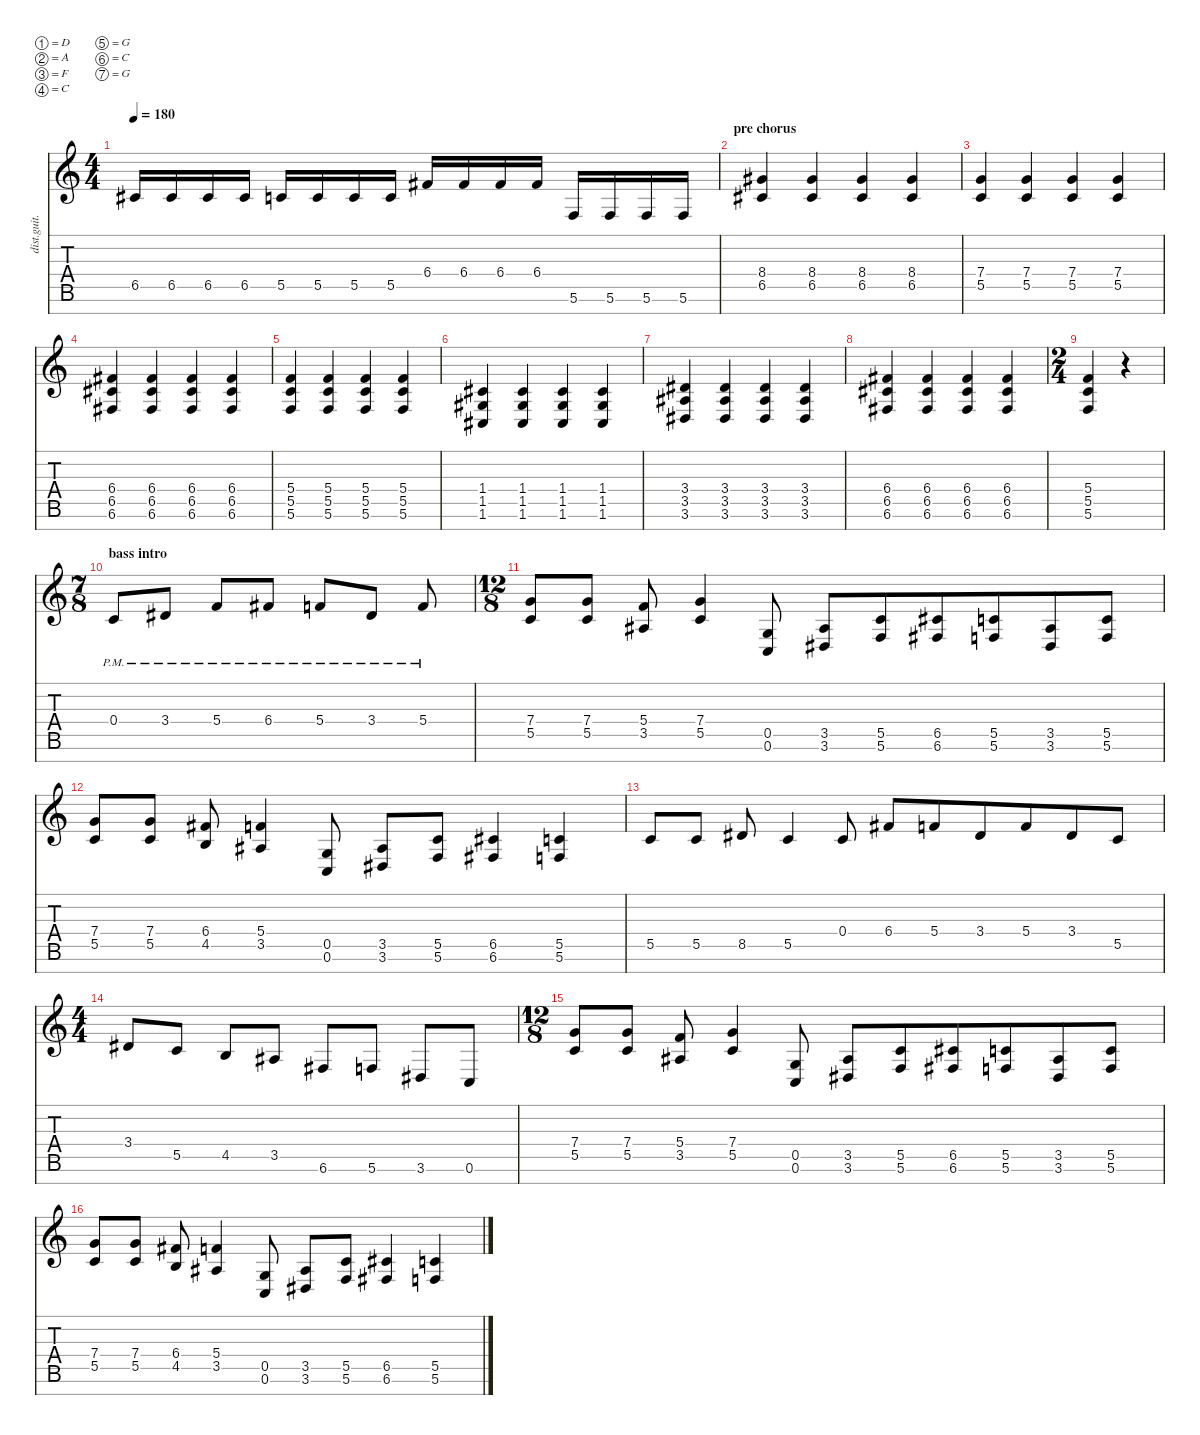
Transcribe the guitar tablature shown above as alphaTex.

\defaultSystemsLayout 4
\hideDynamics
\bracketExtendMode nobrackets
\otherSystemsTrackNameOrientation horizontal
\track ("Sergi" "dist.guit.") {instrument distortionguitar}
\staff {score tabs}
\tuning (D4 A3 F3 C3 G2 C2 G1)
\ts (4 4)
\tempo 180
\clef g2
\ks c
6.5{acc #}.16{dy mf beam Up} 6.5{acc #}.16{beam Up} 6.5{acc #}.16{beam Up} 6.5{acc #}.16{beam Up} 5.5.16{beam Up} 5.5.16{beam Up} 5.5.16{beam Up} 5.5.16{beam Up} 6.4{acc #}.16{beam Up} 6.4{acc #}.16{beam Up} 6.4{acc #}.16{beam Up} 6.4{acc #}.16{beam Up} 5.6.16{beam Up} 5.6.16{beam Up} 5.6.16{beam Up} 5.6.16{beam Up} |
\section ("" "pre chorus")
(8.4{acc #} 6.5{acc #}).4{beam Up} (8.4{acc #} 6.5{acc #}).4{beam Up} (8.4{acc #} 6.5{acc #}).4{beam Up} (8.4{acc #} 6.5{acc #}).4{beam Up} |
(7.4 5.5).4{beam Up} (7.4 5.5).4{beam Up} (7.4 5.5).4{beam Up} (7.4 5.5).4{beam Up} |
(6.4{acc #} 6.5{acc #} 6.6{acc #}).4{beam Up} (6.4{acc #} 6.5{acc #} 6.6{acc #}).4{beam Up} (6.4{acc #} 6.5{acc #} 6.6{acc #}).4{beam Up} (6.4{acc #} 6.5{acc #} 6.6{acc #}).4{beam Up} |
(5.4 5.5 5.6).4{beam Up} (5.4 5.5 5.6).4{beam Up} (5.4 5.5 5.6).4{beam Up} (5.4 5.5 5.6).4{beam Up} |
(1.4{acc #} 1.5{acc #} 1.6{acc #}).4{beam Up} (1.4{acc #} 1.5{acc #} 1.6{acc #}).4{beam Up} (1.4{acc #} 1.5{acc #} 1.6{acc #}).4{beam Up} (1.4{acc #} 1.5{acc #} 1.6{acc #}).4{beam Up} |
(3.4{acc #} 3.5{acc #} 3.6{acc #}).4{beam Up} (3.4{acc #} 3.5{acc #} 3.6{acc #}).4{beam Up} (3.4{acc #} 3.5{acc #} 3.6{acc #}).4{beam Up} (3.4{acc #} 3.5{acc #} 3.6{acc #}).4{beam Up} |
(6.4{acc #} 6.5{acc #} 6.6{acc #}).4{beam Up} (6.4{acc #} 6.5{acc #} 6.6{acc #}).4{beam Up} (6.4{acc #} 6.5{acc #} 6.6{acc #}).4{beam Up} (6.4{acc #} 6.5{acc #} 6.6{acc #}).4{beam Up} |
\ts (2 4)
\beaming (8 2 2 2 2)
(5.4 5.5 5.6).4{beam Up} r.4{beam Up} |
\ts (7 8)
\beaming (8 2 2 2 2)
\section ("" "bass intro")
0.4{pm}.8{beam Up} 3.4{pm acc #}.8{beam Up} 5.4{pm}.8{beam Up} 6.4{pm acc #}.8{beam Up} 5.4{pm}.8{beam Up} 3.4{pm acc #}.8{beam Up} 5.4{pm}.8{beam Up} |
\ts (12 8)
\beaming (8 2 2 2 6)
\section ("" "")
(7.4 5.5).8{beam Up} (7.4 5.5).8{beam Up} (5.4 3.5{acc #}).8{beam Up} (7.4 5.5).4{beam Up} (0.5 0.6).8{beam Up} (3.5{acc #} 3.6{acc #}).8{beam Up} (5.5 5.6).8{beam Up} (6.5{acc #} 6.6{acc #}).8{beam Up} (5.5 5.6).8{beam Up} (3.5{acc #} 3.6{acc #}).8{beam Up} (5.5 5.6).8{beam Up} |
(7.4 5.5).8{beam Up} (7.4 5.5).8{beam Up} (6.4{acc #} 4.5).8{beam Up} (5.4 3.5{acc #}).4{beam Up} (0.5 0.6).8{beam Up} (3.5{acc #} 3.6{acc #}).8{beam Up} (5.5 5.6).8{beam Up} (6.5{acc #} 6.6{acc #}).4{beam Up} (5.5 5.6).4{beam Up} |
5.5.8{beam Up} 5.5.8{beam Up} 8.5{acc #}.8{beam Up} 5.5.4{beam Up} 0.4.8{beam Up} 6.4{acc #}.8{beam Up} 5.4.8{beam Up} 3.4{acc #}.8{beam Up} 5.4.8{beam Up} 3.4{acc #}.8{beam Up} 5.5.8{beam Up} |
\ts (4 4)
\beaming (8 2 2 2 2)
3.4{acc #}.8{beam Up} 5.5.8{beam Up} 4.5.8{beam Up} 3.5{acc #}.8{beam Up} 6.6{acc #}.8{beam Up} 5.6.8{beam Up} 3.6{acc #}.8{beam Up} 0.6.8{beam Up} |
\ts (12 8)
\beaming (8 2 2 2 6)
(7.4 5.5).8{beam Up} (7.4 5.5).8{beam Up} (5.4 3.5{acc #}).8{beam Up} (7.4 5.5).4{beam Up} (0.5 0.6).8{beam Up} (3.5{acc #} 3.6{acc #}).8{beam Up} (5.5 5.6).8{beam Up} (6.5{acc #} 6.6{acc #}).8{beam Up} (5.5 5.6).8{beam Up} (3.5{acc #} 3.6{acc #}).8{beam Up} (5.5 5.6).8{beam Up} |
(7.4 5.5).8{beam Up} (7.4 5.5).8{beam Up} (6.4{acc #} 4.5).8{beam Up} (5.4 3.5{acc #}).4{beam Up} (0.5 0.6).8{beam Up} (3.5{acc #} 3.6{acc #}).8{beam Up} (5.5 5.6).8{beam Up} (6.5{acc #} 6.6{acc #}).4{beam Up} (5.5 5.6).4{beam Up}
